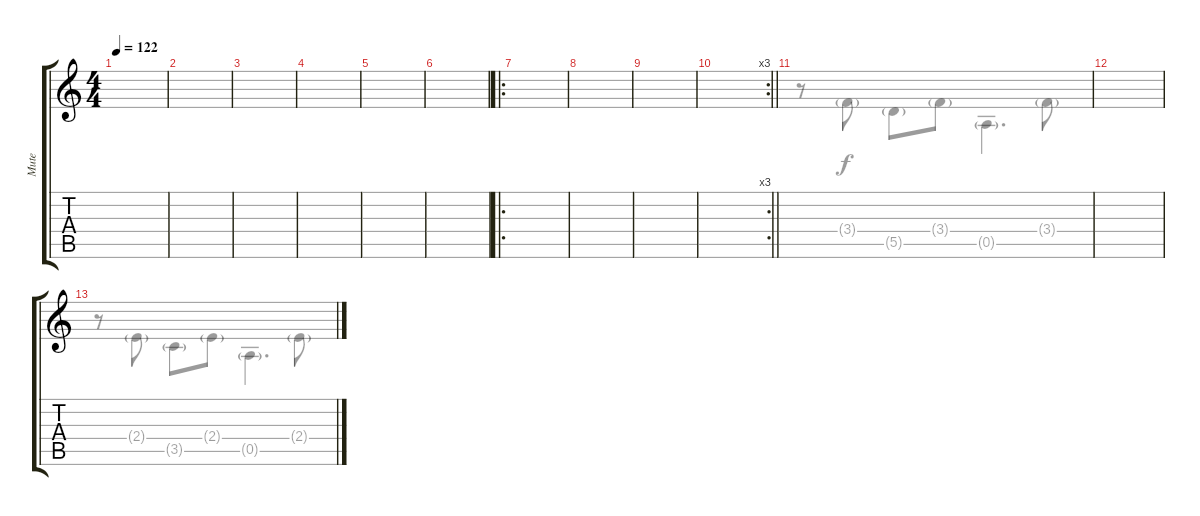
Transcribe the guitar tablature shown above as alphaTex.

\track ("Mute" "Mute") {instrument electricguitarclean}
\staff {score tabs}
\tuning (E4 B3 G3 D3 A2 E2) {hide}
\voice
\ts (4 4)
\tempo 122
\clef g2
\ks aminor
|
|
|
|
|
|
\ro
|
|
|
\rc 3
\barLineRight lightlight
|
|
|
|
|
|
\voice
\clef g2
\ks aminor
|
|
|
|
|
|
|
|
|
\barLineRight lightlight
|
r.8 3.4{g}.8 5.5{g}.8 3.4{g}.8 0.5{g}.4{d} 3.4{g}.8 |
|
r.8 2.4{g}.8 3.5{g}.8 2.4{g}.8 0.5{g}.4{d} 2.4{g}.8 |
|
|
